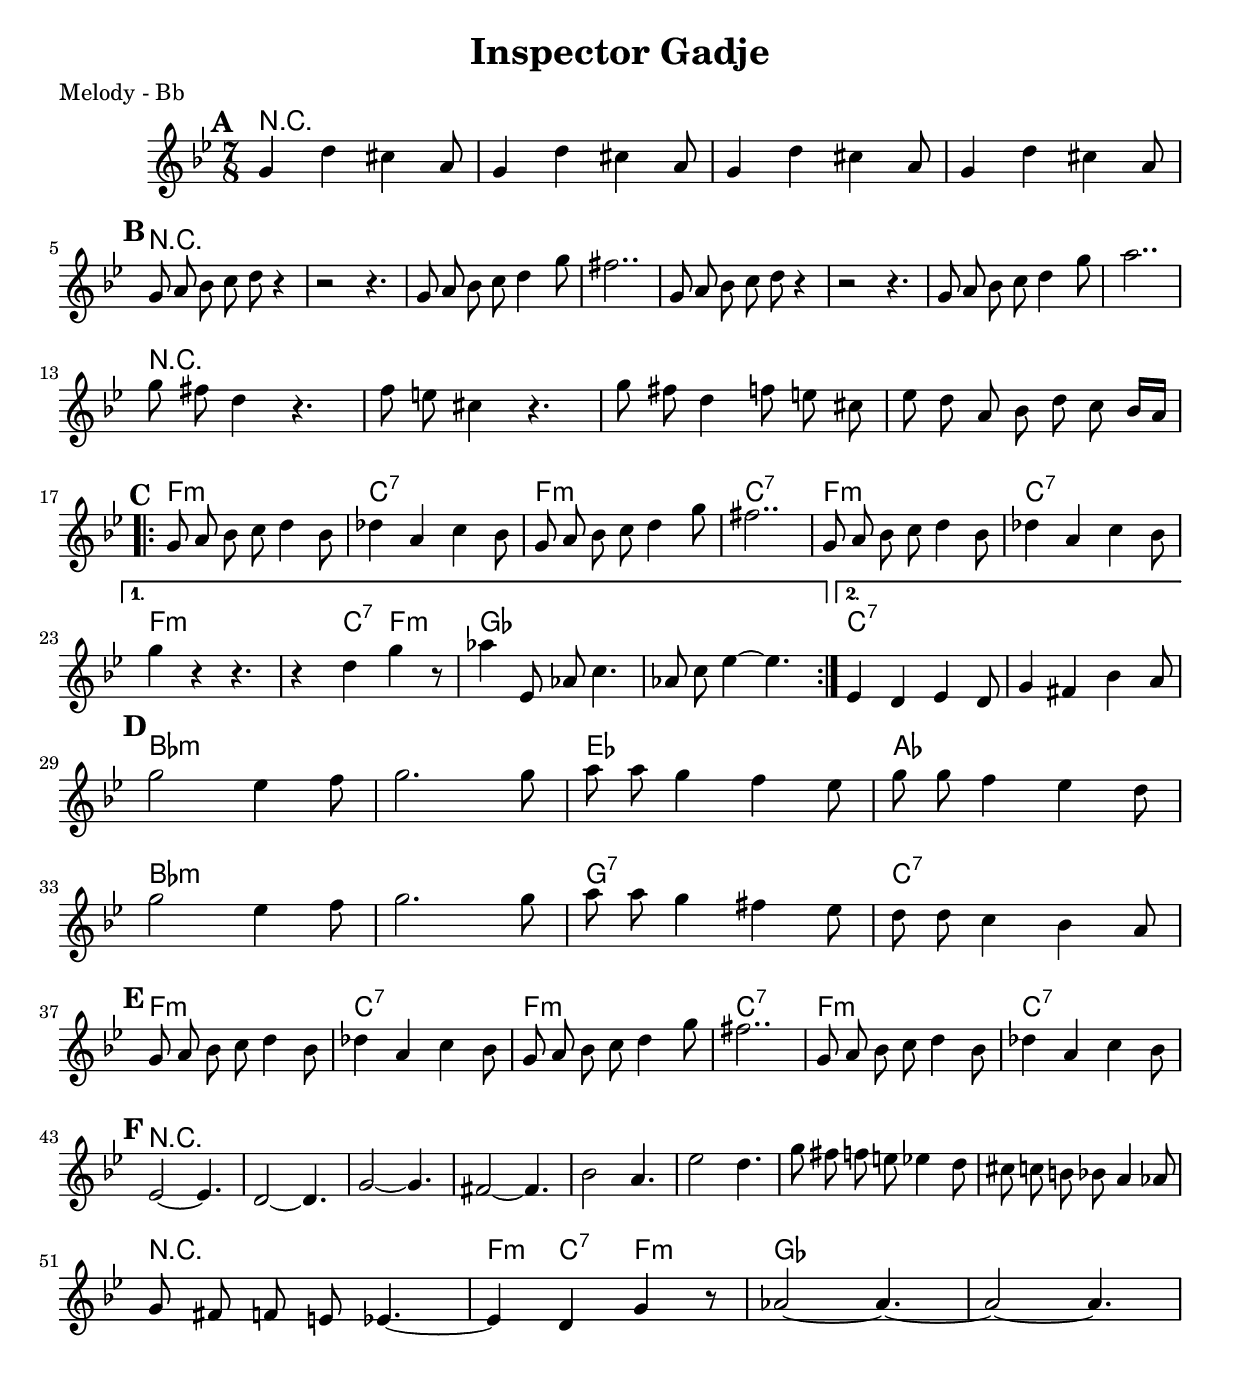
\version "2.12.3"

\header {
	title = "Inspector Gadje"
	composer = ""
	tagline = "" %date of latest edits
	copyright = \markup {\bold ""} %form
	}

%place a mark at bottom right
markdownright = { \once \override Score.RehearsalMark #'break-visibility = #begin-of-line-invisible \once \override Score.RehearsalMark #'self-alignment-X = #RIGHT \once \override Score.RehearsalMark #'direction = #DOWN }


% music pieces
%part: melody
melody = {
	\transpose f g {
	\relative c' { \time 7/8 \key f \minor \set beatGrouping = #'(2 2 3)

	\set Score.markFormatter = #format-mark-box-letters
	\mark \default 
		f4 c' b g8 | f4 c' b g8 |
		f4 c' b g8 | f4 c' b g8 |
	\break	

	\mark \default 
		f8 g aes bes c r4 | r2 r4. |
		f,8 g aes bes c4 f8 | e2.. | 
		f,8 g aes bes c r4 | r2 r4. |
		f,8 g aes bes c4 f8 | g2.. | \break

		f8 e c4 r4. | es8 d b4 r4. |
		f'8e c4 es8 d b | des c g aes c bes aes16 g |
	
	\mark \default 
	\break
	\repeat volta 2 {
		f8 g aes bes c4 aes8 | ces4 g bes aes8 |
		f g aes bes c4 f8 | e2.. | 
		f,8 g aes bes c4 aes8 | ces4 g bes aes8 |
		\break
		}	
		
	\alternative {
		{ f'4 r r4. | r4 c f r8 |
		ges4 des,8 ges bes4. | ges8 bes des4~ des4.
		}		
		{ des,4 c des c8 | f4 e aes g8 | 
		}
	}

	\break
	\mark \default %B
	
	f'2 des4 ees8 | f2. f8 | 
	g g f4 ees des8 | f f ees4 des c8 | \break
	f2 des4 ees8 | f2. f8 | 
	g g f4 e des8 | c c bes4 aes g8 | \break

	\mark \default 
	\break
	f8 g aes bes c4 aes8 | ces4 g bes aes8 |
	f g aes bes c4 f8 | e2.. | 
	f,8 g aes bes c4 aes8 | ces4 g bes aes8 |
	\break

	\mark \default 
	des,2~ des4. | c2~ c4. | f2~ f4. | e2~ e4. |
	aes2 g4. | des'2 c4. |

	f8 e ees d des4 c8 | b8 bes a aes g4 ges8 |

	\break
	f8 e ees d des4.~ | des4 c f r8 |
	ges2~ ges4.~ | ges2~ ges4. |
	}
}
} %added for transpose

%part: bass
bass = {
	\relative c {

	}
}

%part: words
words = \markup { }

%part: changes
changes = \chordmode { 
r2.. | r2.. | r2.. | r2.. |
r2.. | r2.. | r2.. | r2.. |
r2.. | r2.. | r2.. | r2.. |
r2.. | r2.. | r2.. | r2.. |

f2..:m | c2..:7 | f2..:m | c2..:7 |
f2..:m | c2..:7 | f2..:m |

% 1st ending
| f4:m c4:7 f4.:m |
ges2.. | ges2.. |
% 2nd ending
| c2..:7 | c2..:7 |

% Next Section
bes2..:m | bes2..:m | es2.. | aes2.. |
bes2..:m | bes2..:m | g2..:7 | c2..:7 |

f2..:m | c2..:7 | f2..:m | c2..:7 |
f2..:m | c2..:7 |

r2.. | r2.. | r2.. | r2.. |
r2.. | r2.. | r2.. | r2.. |
| r2.. |

| f4:m c4:7 f4.:m |
ges2.. | ges2.. |

}




%layout
\book { 
  \header { poet = "Melody - Bb" }
    \score {
	<<
	\new ChordNames { \set chordChanges = ##t \changes }
        \new Staff {
		\melody
	}
	>>
    }
%    \words
}


%{
\book { 
  \header { poet = "Bass - C" }
    \score {
	<<
%	\new ChordNames { \set chordChanges = ##t \changes }
        \new Staff { \clef bass
		\bass
	}
	>>
    }
%    \words
}




%{
\book { \header { poet = "MIDI" }
    \score { 
      << \tempo 4 = 100 
\unfoldRepeats	\new Staff { \set Staff.midiInstrument = #"alto sax"
		\melody
	}
\unfoldRepeats	\new Staff { \set Staff.midiInstrument = #"tuba"
		\bass
	}
      >> 
    \midi { }
  } 
}

%}
